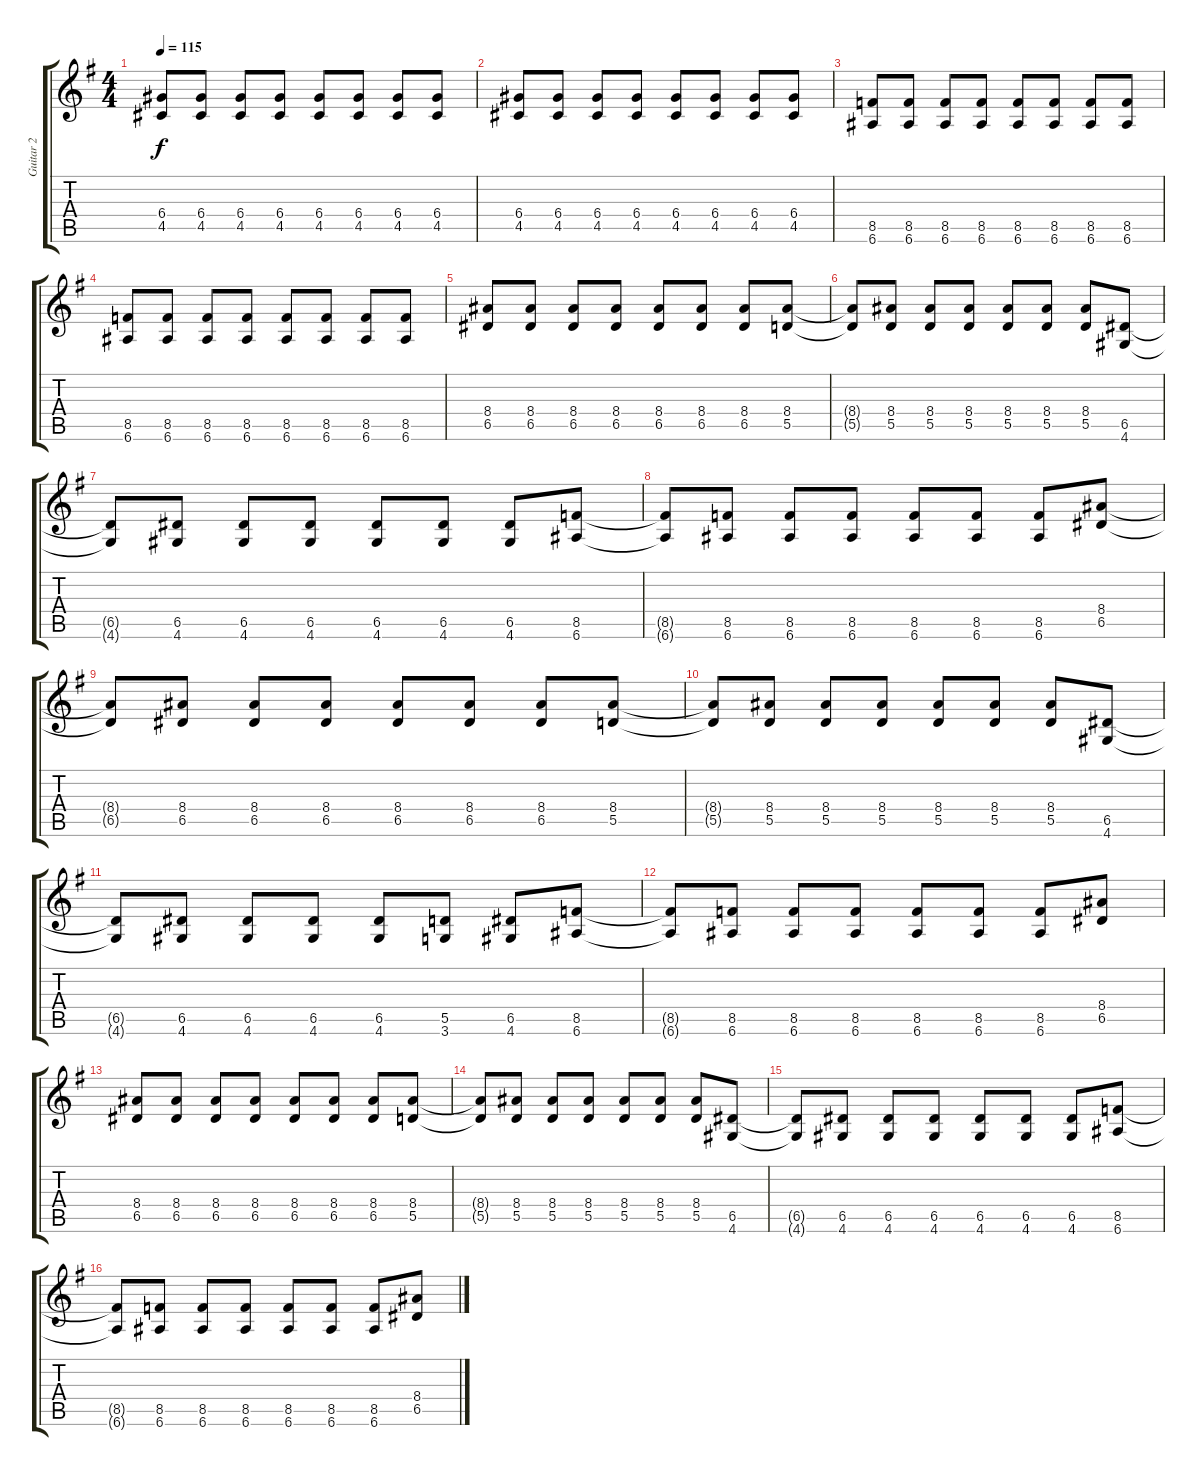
\track ("Guitar 2" "Guitar 2") {instrument overdrivenguitar}
\staff {score tabs}
\tuning (E4 B3 G3 D3 A2 E2) {hide}
\ts (4 4)
\tempo 115
\clef g2
\ks g
(6.4 4.5).8{dy f} (6.4 4.5).8 (6.4 4.5).8 (6.4 4.5).8 (6.4 4.5).8 (6.4 4.5).8 (6.4 4.5).8 (6.4 4.5).8 |
(6.4 4.5).8 (6.4 4.5).8 (6.4 4.5).8 (6.4 4.5).8 (6.4 4.5).8 (6.4 4.5).8 (6.4 4.5).8 (6.4 4.5).8 |
(8.5 6.6).8 (8.5 6.6).8 (8.5 6.6).8 (8.5 6.6).8 (8.5 6.6).8 (8.5 6.6).8 (8.5 6.6).8 (8.5 6.6).8 |
(8.5 6.6).8 (8.5 6.6).8 (8.5 6.6).8 (8.5 6.6).8 (8.5 6.6).8 (8.5 6.6).8 (8.5 6.6).8 (8.5 6.6).8 |
(8.4 6.5).8 (8.4 6.5).8 (8.4 6.5).8 (8.4 6.5).8 (8.4 6.5).8 (8.4 6.5).8 (8.4 6.5).8 (8.4 5.5).8 |
(8.4{t} 5.5{t}).8 (8.4 5.5).8 (8.4 5.5).8 (8.4 5.5).8 (8.4 5.5).8 (8.4 5.5).8 (8.4 5.5).8 (6.5 4.6).8 |
(6.5{t} 4.6{t}).8 (6.5 4.6).8 (6.5 4.6).8 (6.5 4.6).8 (6.5 4.6).8 (6.5 4.6).8 (6.5 4.6).8 (8.5 6.6).8 |
(8.5{t} 6.6{t}).8 (8.5 6.6).8 (8.5 6.6).8 (8.5 6.6).8 (8.5 6.6).8 (8.5 6.6).8 (8.5 6.6).8 (8.4 6.5).8 |
(8.4{t} 6.5{t}).8 (8.4 6.5).8 (8.4 6.5).8 (8.4 6.5).8 (8.4 6.5).8 (8.4 6.5).8 (8.4 6.5).8 (8.4 5.5).8 |
(8.4{t} 5.5{t}).8 (8.4 5.5).8 (8.4 5.5).8 (8.4 5.5).8 (8.4 5.5).8 (8.4 5.5).8 (8.4 5.5).8 (6.5 4.6).8 |
(6.5{t} 4.6{t}).8 (6.5 4.6).8 (6.5 4.6).8 (6.5 4.6).8 (6.5 4.6).8 (5.5 3.6).8 (6.5 4.6).8 (8.5 6.6).8 |
(8.5{t} 6.6{t}).8 (8.5 6.6).8 (8.5 6.6).8 (8.5 6.6).8 (8.5 6.6).8 (8.5 6.6).8 (8.5 6.6).8 (8.4 6.5).8 |
(8.4 6.5).8 (8.4 6.5).8 (8.4 6.5).8 (8.4 6.5).8 (8.4 6.5).8 (8.4 6.5).8 (8.4 6.5).8 (8.4 5.5).8 |
(8.4{t} 5.5{t}).8 (8.4 5.5).8 (8.4 5.5).8 (8.4 5.5).8 (8.4 5.5).8 (8.4 5.5).8 (8.4 5.5).8 (6.5 4.6).8 |
(6.5{t} 4.6{t}).8 (6.5 4.6).8 (6.5 4.6).8 (6.5 4.6).8 (6.5 4.6).8 (6.5 4.6).8 (6.5 4.6).8 (8.5 6.6).8 |
(8.5{t} 6.6{t}).8 (8.5 6.6).8 (8.5 6.6).8 (8.5 6.6).8 (8.5 6.6).8 (8.5 6.6).8 (8.5 6.6).8 (8.4 6.5).8
